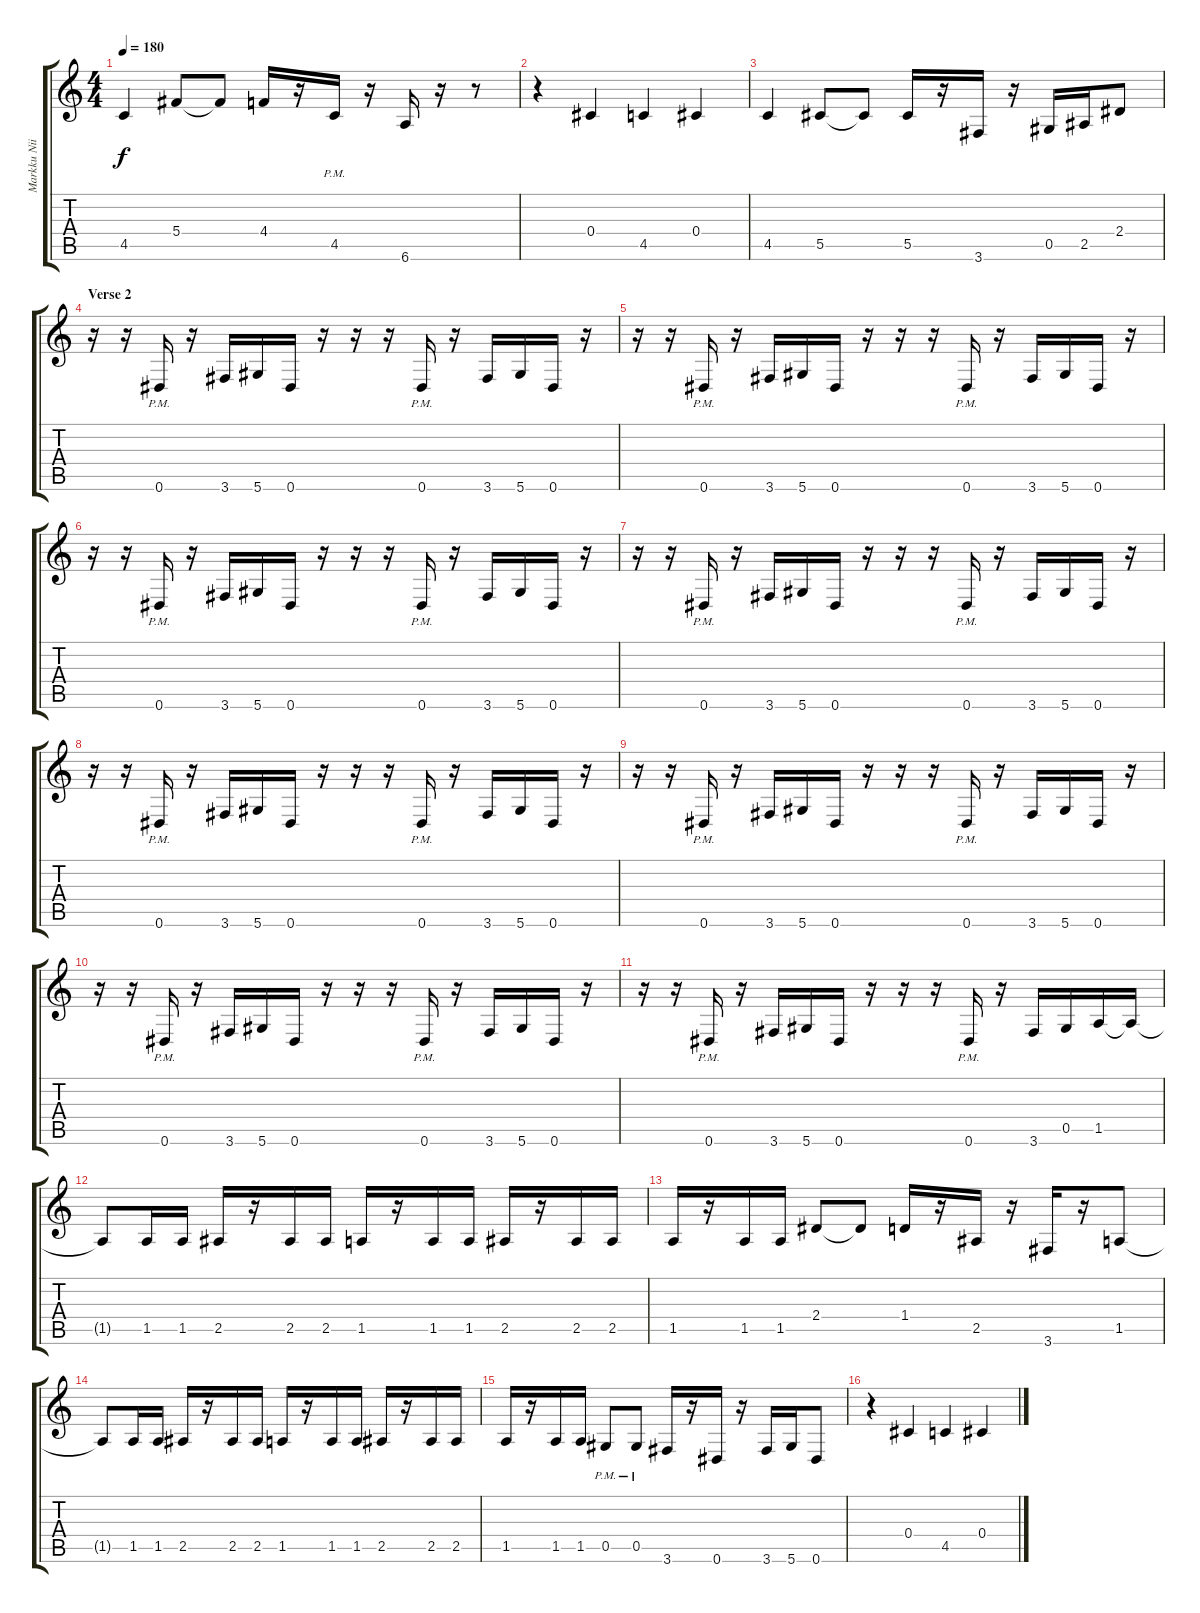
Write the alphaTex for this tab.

\track ("Markku Niiranen" "Markku Nii") {instrument distortionguitar}
\staff {score tabs}
\tuning (Eb4 Bb3 Gb3 Db3 Ab2 Eb2) {hide}
\ts (4 4)
\tempo 180
\clef g2
\ks c
4.5.4{dy f} 5.4.8 5.4{t}.8 4.4.16 r.16 4.5{pm}.16 r.16 6.6.16 r.16 r.8 |
r.4 0.4.4 4.5.4 0.4.4 |
4.5.4 5.5.8 5.5{t}.8 5.5.16 r.16 3.6.16 r.16 0.5.16 2.5.16 2.4.8 |
\section ("" "Verse 2")
r.16 r.16 0.6{pm}.16 r.16 3.6.16 5.6.16 0.6.16 r.16 r.16 r.16 0.6{pm}.16 r.16 3.6.16 5.6.16 0.6.16 r.16 |
r.16 r.16 0.6{pm}.16 r.16 3.6.16 5.6.16 0.6.16 r.16 r.16 r.16 0.6{pm}.16 r.16 3.6.16 5.6.16 0.6.16 r.16 |
r.16 r.16 0.6{pm}.16 r.16 3.6.16 5.6.16 0.6.16 r.16 r.16 r.16 0.6{pm}.16 r.16 3.6.16 5.6.16 0.6.16 r.16 |
r.16 r.16 0.6{pm}.16 r.16 3.6.16 5.6.16 0.6.16 r.16 r.16 r.16 0.6{pm}.16 r.16 3.6.16 5.6.16 0.6.16 r.16 |
r.16 r.16 0.6{pm}.16 r.16 3.6.16 5.6.16 0.6.16 r.16 r.16 r.16 0.6{pm}.16 r.16 3.6.16 5.6.16 0.6.16 r.16 |
r.16 r.16 0.6{pm}.16 r.16 3.6.16 5.6.16 0.6.16 r.16 r.16 r.16 0.6{pm}.16 r.16 3.6.16 5.6.16 0.6.16 r.16 |
r.16 r.16 0.6{pm}.16 r.16 3.6.16 5.6.16 0.6.16 r.16 r.16 r.16 0.6{pm}.16 r.16 3.6.16 5.6.16 0.6.16 r.16 |
r.16 r.16 0.6{pm}.16 r.16 3.6.16 5.6.16 0.6.16 r.16 r.16 r.16 0.6{pm}.16 r.16 3.6.16 0.5.16 1.5.16 1.5{t}.16 |
1.5{t}.8 1.5.16 1.5.16 2.5.16 r.16 2.5.16 2.5.16 1.5.16 r.16 1.5.16 1.5.16 2.5.16 r.16 2.5.16 2.5.16 |
1.5.16 r.16 1.5.16 1.5.16 2.4.8 2.4{t}.8 1.4.16 r.16 2.5.16 r.16 3.6.16 r.16 1.5.8 |
1.5{t}.8 1.5.16 1.5.16 2.5.16 r.16 2.5.16 2.5.16 1.5.16 r.16 1.5.16 1.5.16 2.5.16 r.16 2.5.16 2.5.16 |
1.5.16 r.16 1.5.16 1.5.16 0.5{pm}.8 0.5{pm}.8 3.6.16 r.16 0.6.16 r.16 3.6.16 5.6.16 0.6.8 |
r.4 0.4.4 4.5.4 0.4.4
